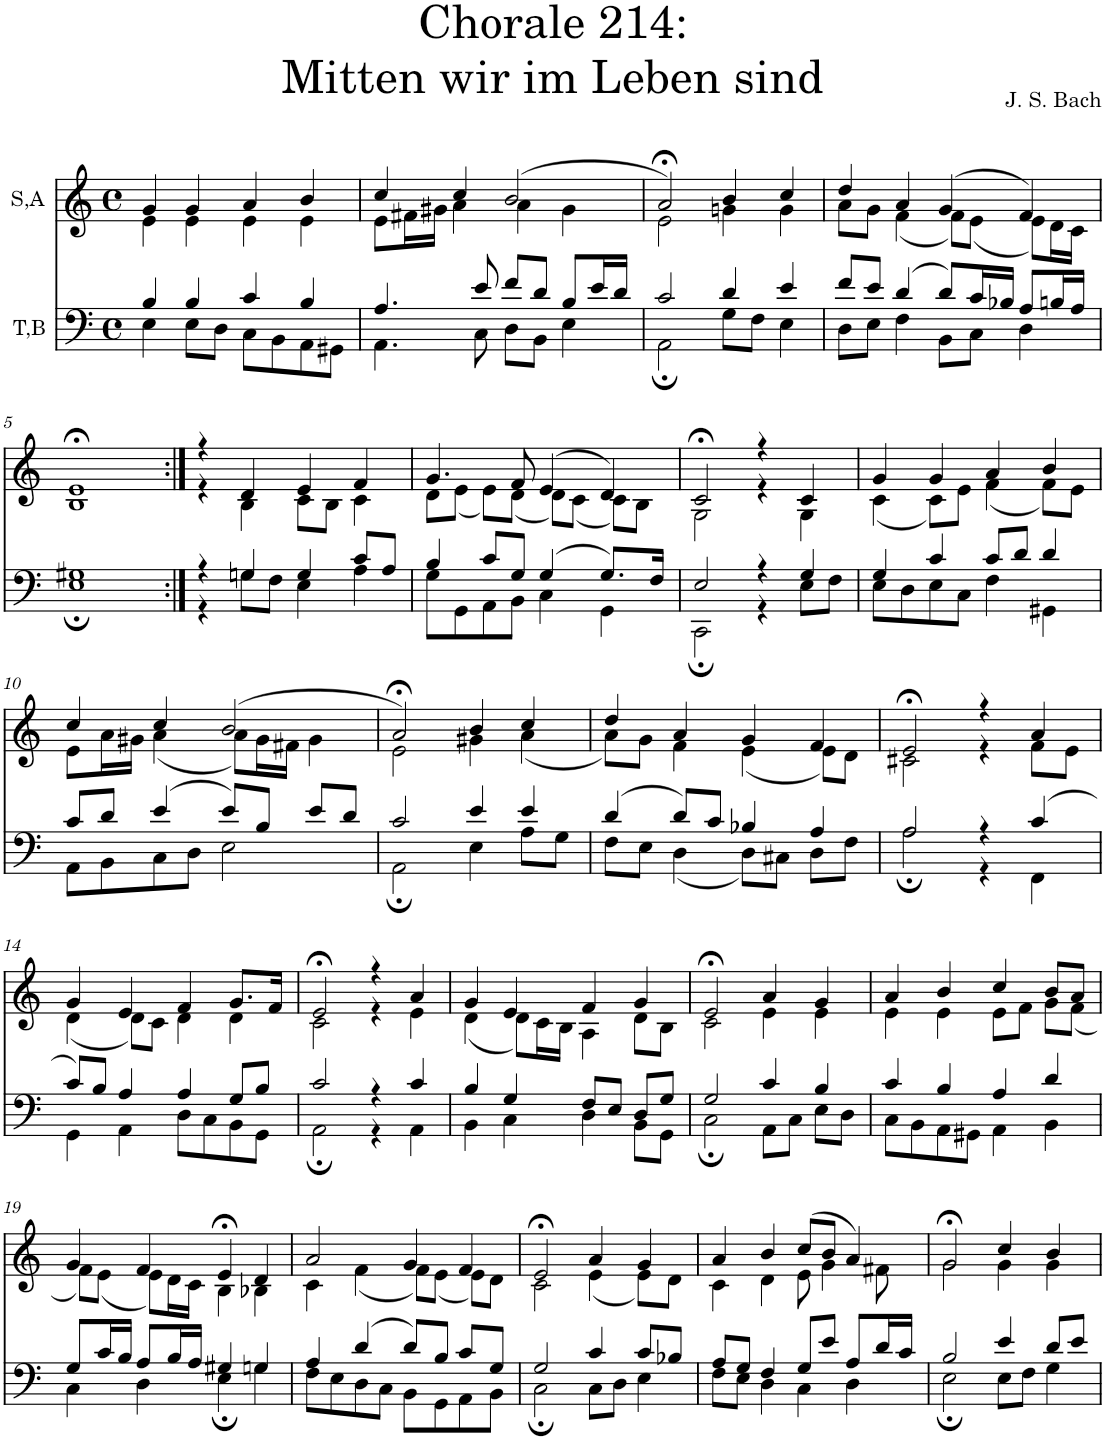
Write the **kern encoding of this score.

**kern	**kern
*part2	*part1
*staff2	*staff1
*I"T,B	*I"S,A
*clefF4	*clefG2
*k[]	*k[]
*M4/4	*M4/4
*met(c)	*met(c)
=1	=1
*^	*^
4B/	4E\	4g/	4e\
4B/	8E\L	4g/	4e\
.	8D\J	.	.
4c/	8C\L	4a/	4e\
.	8BB\	.	.
4B/	8AA\	4b/	4e\
.	8GG#X\J	.	.
=2	=2	=2	=2
4.A/	4.AA\	4cc/	8e\L
.	.	.	16f#X\L
.	.	.	16g#X\JJ
.	.	4cc/	4a\
8e/	8C\	.	.
8f/L	8D\L	(>2b/	4a\
8d/J	8BB\J	.	.
8B/L	4E\	.	4g#\
16e/L	.	.	.
16d/JJ	.	.	.
=3	=3	=3	=3
2c/	2AA;\	2a;</)	2e\
4d/	8G\L	4b/	4gn\
.	8F\J	.	.
4e/	4E\	4cc/	4g\
=4	=4	=4	=4
8f/L	8D\L	4dd/	8a\L
8e/J	8E\J	.	8g\J
(>4d/	4F\	4a/	(<4f\
8d/L)	8BB\L	(>4g/	8f\L)
16c/L	8C\J	.	(<8e\J
16B-X/JJ	.	.	.
8A/L	4D\	4f/)	8e\L)
16Bn/L	.	.	16d\L
16A/JJ	.	.	16c\JJ
!!LO:LB:g=z	!!
=5	=5	=5	=5
1G#X	1E;	1e;<	1B
=6:|!	=6:|!	=6:|!	=6:|!
4r	4r	4r	4r
4Gn/	8Gn\L	4d/	4B\
.	8F\J	.	.
4G/	4E\	4e/	8c\L
.	.	.	8B\J
8c/L	4A\	4f/	4c\
8A/J	.	.	.
=7	=7	=7	=7
4B/	8G\L	4.g/	8d\L
.	8GG\	.	(<8e\J
8c/L	8AA\	.	8e\L)
8G/J	8BB\J	8f/	(<8d\J
(>4G/	4C\	(>4e/	8d\L)
.	.	.	(<8c\J
8.G/L)	4GG\	4d/)	8c\L)
.	.	.	8B\J
16F/Jk	.	.	.
=8	=8	=8	=8
2E/	2CC;\	2c;</	2G\
4r	4r	4r	4r
4G/	8E\L	4c/	4G\
.	8F\J	.	.
=9	=9	=9	=9
4G/	8E\L	4g/	(<4c\
.	8D\	.	.
4c/	8E\	4g/	8c\L)
.	8C\J	.	8e\J
8c/L	4F\	4a/	(<4f\
8d/J	.	.	.
4d/	4GG#X\	4b/	8f\L)
.	.	.	8e\J
!!LO:LB:g=z	!!
=10	=10	=10	=10
8c/L	8AA\L	4cc/	8e\L
8d/J	8BB\	.	16a\L
.	.	.	16g#X\JJ
(>4e/	8C\	4cc/	(<4a\
.	8D\J	.	.
8e/L)	2E\	(>2b/	8a\L)
8B/J	.	.	16g#\L
.	.	.	16f#X\JJ
8e/L	.	.	4g#\
8d/J	.	.	.
=11	=11	=11	=11
2c/	2AA;\	2a;</)	2e\
4e/	4E\	4b/	4g#X\
4e/	8A\L	4cc/	(<4a\
.	8G\J	.	.
=12	=12	=12	=12
(>4d/	8F\L	4dd/	8a\L)
.	8E\J	.	8g\J
8d/L)	(<4D\	4a/	4f\
8c/J	.	.	.
4B-X/	8D\L)	4g/	(<4e\
.	8C#X\J	.	.
4A/	8D\L	4f/	8e\L)
.	8F\J	.	8d\J
=13	=13	=13	=13
2A/	2A;\	2e;</	2c#X\
4r	4r	4r	4r
(>4c/	4FF\	4a/	8f\L
.	.	.	8e\J
!!LO:LB:g=z	!!
=14	=14	=14	=14
8c/L)	4GG\	4g/	(<4d\
8B/J	.	.	.
4A/	4AA\	4e/	8d\L)
.	.	.	8c\J
4A/	8D\L	4f/	4d\
.	8C\	.	.
8G/L	8BB\	8.g/L	4d\
8B/J	8GG\J	.	.
.	.	16f/Jk	.
=15	=15	=15	=15
2c/	2AA;\	2e;</	2c\
4r	4r	4r	4r
4c/	4AA\	4a/	4e\
=16	=16	=16	=16
4B/	4BB\	4g/	(<4d\
4G/	4C\	4e/	8d\L)
.	.	.	16c\L
.	.	.	16B\JJ
8F/L	4D\	4f/	4A\
8E/J	.	.	.
8D/L	8BB\L	4g/	8d\L
8G/J	8GG\J	.	8B\J
=17	=17	=17	=17
2G/	2C;\	2e;</	2c\
4c/	8AA\L	4a/	4e\
.	8C\J	.	.
4B/	8E\L	4g/	4e\
.	8D\J	.	.
=18	=18	=18	=18
4c/	8C\L	4a/	4e\
.	8BB\	.	.
4B/	8AA\	4b/	4e\
.	8GG#X\J	.	.
4A/	4AA\	4cc/	8e\L
.	.	.	8f\J
4d/	4BB\	8b/L	8g\L
.	.	8a/J	(<8f\J
!!LO:LB:g=z	!!
=19	=19	=19	=19
8G/L	4C\	4g/	8f\L)
16c/L	.	.	(<8e\J
16B/JJ	.	.	.
8A/L	4D\	4f/	8e\L)
16B/L	.	.	16d\L
16A/JJ	.	.	16c\JJ
4G#X/	4E;\	4e;</	4B\
4Gn/	4G\	4d/	4B-X\
=20	=20	=20	=20
4A/	8F\L	2a/	4c\
.	8E\	.	.
(>4d/	8D\	.	(<4f\
.	8C\J	.	.
8d/L)	8BB\L	4g/	8f\L)
8B/J	8GG\	.	(<8e\J
8c/L	8AA\	4f/	8e\L)
8G/J	8BB\J	.	8d\J
=21	=21	=21	=21
2G/	2C;\	2e;</	2c\
4c/	8C\L	4a/	(<4e\
.	8D\J	.	.
8c/L	4E\	4g/	8e\L)
8B-X/J	.	.	8d\J
=22	=22	=22	=22
8A/L	8F\L	4a/	4c\
8G/J	8E\J	.	.
4F/	4D\	4b/	4d\
8G/L	4C\	(>8cc/L	8e\
8e/J	.	8b/J	4g\
8A/L	4D\	4a/)	.
16d/L	.	.	8f#X\
16c/JJ	.	.	.
=23	=23	=23	=23
2B/	2E;\	2g;</	2g\
4e/	8E\L	4cc/	4g\
.	8F\J	.	.
8d/L	4G\	4b/	4g\
8e/J	.	.	.
*v	*v	*	*
*	*v	*v
=	=
*-	*-
